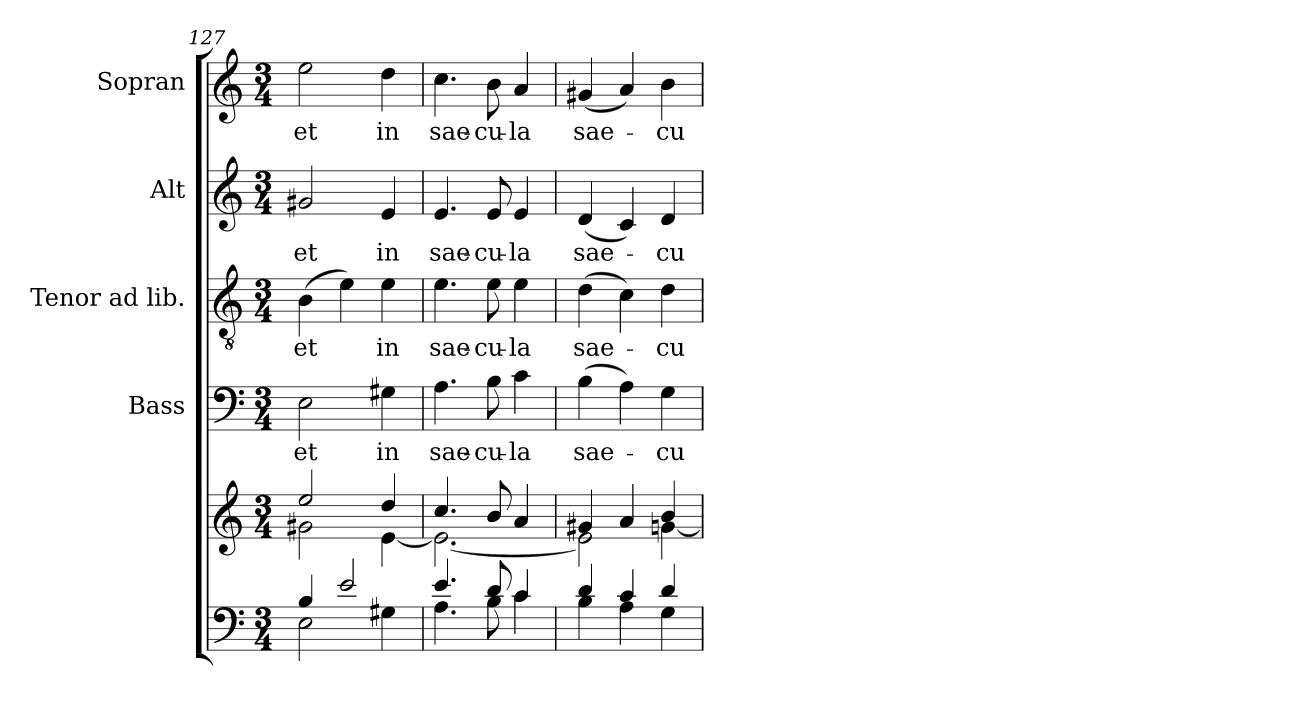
**kern	**kern	**kern	**text	**kern	**text	**kern	**text	**kern	**text
*part5	*part5	*part4	*part4	*part3	*part3	*part2	*part2	*part1	*part1
*staff6	*staff5	*staff4	*staff4	*staff3	*staff3	*staff2	*staff2	*staff1	*staff1
*	*	*I"Bass	*	*I"Tenor ad lib.	*	*I"Alt	*	*I"Sopran	*
*	*	*I'B.	*	*I'T.	*	*I'A.	*	*I'S.	*
*clefF4	*clefG2	*clefF4	*	*clefGv2	*	*clefG2	*	*clefG2	*
*k[]	*k[]	*k[]	*	*k[]	*	*k[]	*	*k[]	*
*C:	*C:	*C:	*	*C:	*	*C:	*	*C:	*
*M3/4	*M3/4	*M3/4	*	*M3/4	*	*M3/4	*	*M3/4	*
=127	=127	=127	=127	=127	=127	=127	=127	=127	=127
*^	*^	*	*	*	*	*	*	*	*
!	!	!	!	!	!LO:LY:b	!	!LO:LY:b	!	!LO:LY:b	!	!LO:LY:b
4B/	2E\	2ee/	2g#X\	2E\	et	(>4B\	et	2g#X/	et	2ee\	et
2e/	.	.	.	.	.	4e\)	.	.	.	.	.
!	!	!	!	!	!LO:LY:b	!	!LO:LY:b	!	!LO:LY:b	!	!LO:LY:b
.	4G#X\	4dd/	[<4e\	4G#X\	in	4e\	in	4e/	in	4dd\	in
=128	=128	=128	=128	=128	=128	=128	=128	=128	=128	=128	=128
!	!	!	!	!	!LO:LY:b	!	!LO:LY:b	!	!LO:LY:b	!	!LO:LY:b
4.e/	4.A\	4.cc/	2.e\_	4.A\	sae-	4.e\	sae-	4.e/	sae-	4.cc\	sae-
!	!	!	!	!	!LO:LY:b	!	!LO:LY:b	!	!LO:LY:b	!	!LO:LY:b
8d/	8B\	8b/	.	8B\	-cu-	8e\	-cu-	8e/	-cu-	8b\	-cu-
!	!	!	!	!	!LO:LY:b	!	!LO:LY:b	!	!LO:LY:b	!	!LO:LY:b
4c/	4c\	4a/	.	4c\	-la	4e\	-la	4e/	-la	4a/	-la
=129	=129	=129	=129	=129	=129	=129	=129	=129	=129	=129	=129
!	!	!	!	!	!LO:LY:b	!	!LO:LY:b	!	!LO:LY:b	!	!LO:LY:b
4d/	4B\	4g#X/	2e\]	(>4B\	sae-	(>4d\	sae-	(<4d/	sae-	(<4g#X/	sae-
4c/	4A\	4a/	.	4A\)	.	4c\)	.	4c/)	.	4a/)	.
!	!	!	!	!	!LO:LY:b	!	!LO:LY:b	!	!LO:LY:b	!	!LO:LY:b
4d/	4G\	4b/	[<4gn\	4G\	-cu-	4d\	-cu-	4d/	-cu-	4b\	-cu-
*v	*v	*	*	*	*	*	*	*	*	*	*
*	*v	*v	*	*	*	*	*	*	*	*
=	=	=	=	=	=	=	=	=	=
*-	*-	*-	*-	*-	*-	*-	*-	*-	*-
